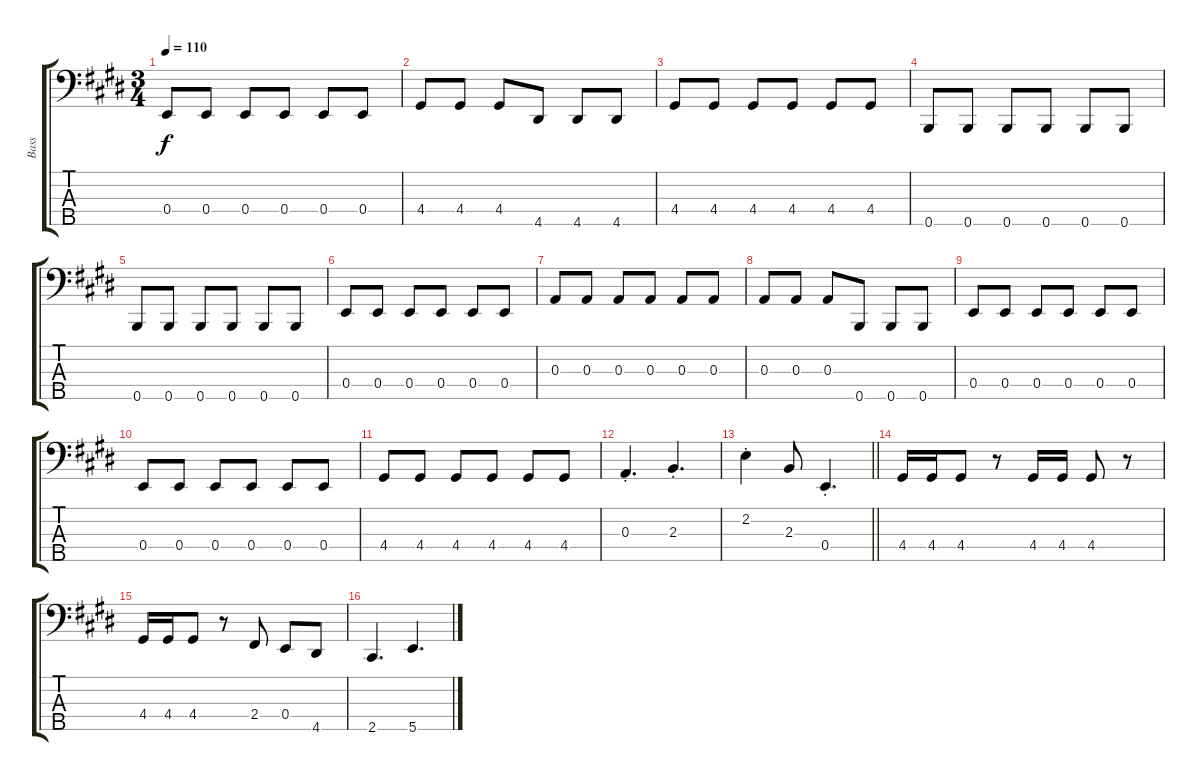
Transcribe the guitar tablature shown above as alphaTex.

\track ("Bass" "Bass") {instrument electricbassfinger}
\staff {score tabs}
\tuning (G2 D2 A1 E1 B0) {hide}
\ts (3 4)
\tempo 110
\clef f4
\ks c#minor
0.4.8{dy f} 0.4.8 0.4.8 0.4.8 0.4.8 0.4.8 |
4.4.8 4.4.8 4.4.8 4.5.8 4.5.8 4.5.8 |
4.4.8 4.4.8 4.4.8 4.4.8 4.4.8 4.4.8 |
0.5.8 0.5.8 0.5.8 0.5.8 0.5.8 0.5.8 |
0.5.8 0.5.8 0.5.8 0.5.8 0.5.8 0.5.8 |
\ks e
0.4.8 0.4.8 0.4.8 0.4.8 0.4.8 0.4.8 |
\ks c#minor
0.3.8 0.3.8 0.3.8 0.3.8 0.3.8 0.3.8 |
0.3.8 0.3.8 0.3.8 0.5.8 0.5.8 0.5.8 |
0.4.8 0.4.8 0.4.8 0.4.8 0.4.8 0.4.8 |
\ks e
0.4.8 0.4.8 0.4.8 0.4.8 0.4.8 0.4.8 |
\ks c#minor
4.4.8 4.4.8 4.4.8 4.4.8 4.4.8 4.4.8 |
0.3{st}.4{d} 2.3{st}.4{d} |
\barLineRight lightlight
2.2{st}.4 2.3.8 0.4{st}.4{d} |
4.4.16 4.4.16 4.4.8 r.8 4.4.16 4.4.16 4.4.8 r.8 |
4.4.16 4.4.16 4.4.8 r.8 2.4.8 0.4.8 4.5.8 |
2.5.4{d} 5.5.4{d}
